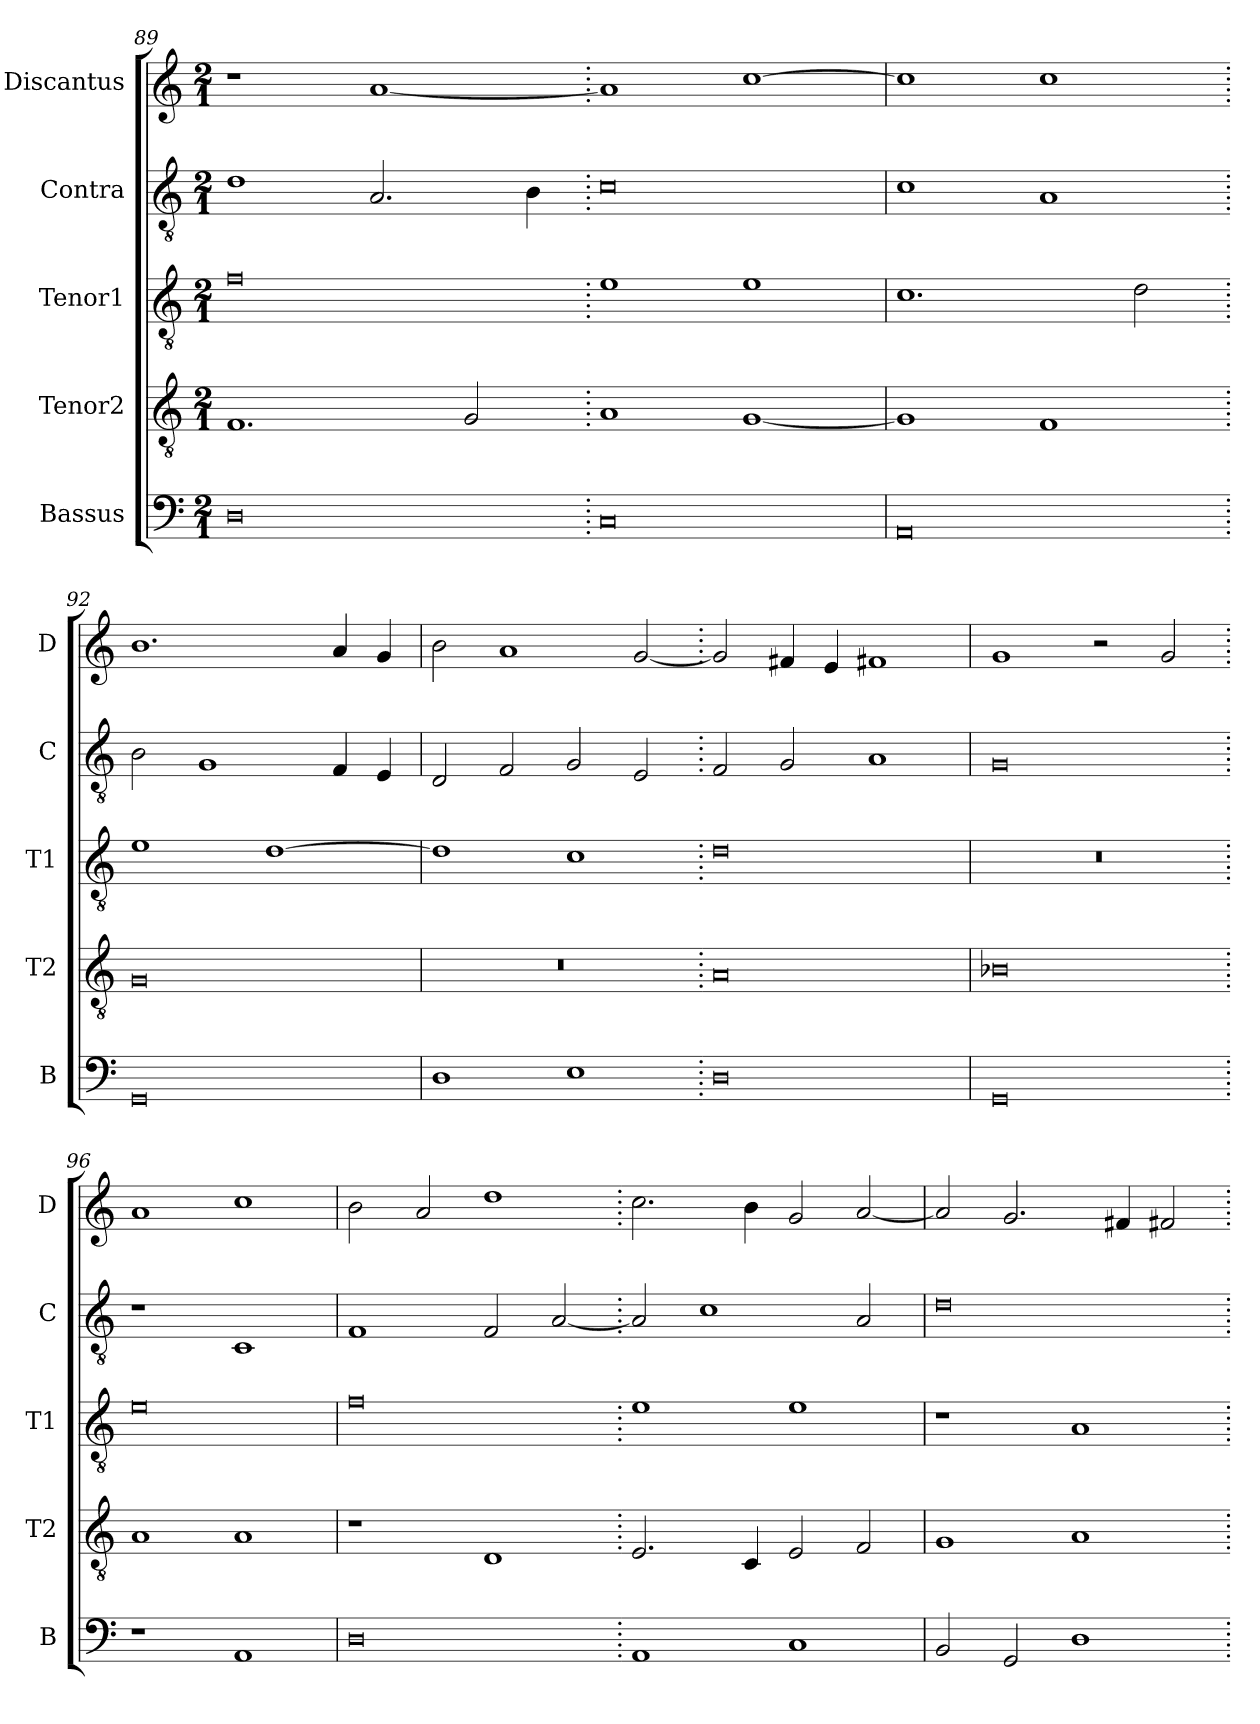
**kern	**kern	**kern	**kern	**kern
*part5	*part4	*part3	*part2	*part1
*staff5	*staff4	*staff3	*staff2	*staff1
*I"Bassus	*I"Tenor2	*I"Tenor1	*I"Contra	*I"Discantus
*I'B	*I'T2	*I'T1	*I'C	*I'D
*clefF4	*clefGv2	*clefGv2	*clefGv2	*clefG2
*k[]	*k[]	*k[]	*k[]	*k[]
*M2/1	*M2/1	*M2/1	*M2/1	*M2/1
=89	=89	=89	=89	=89
0D	1.F	0f	1d	1r
.	.	.	2.A/	[1a
.	2G/	.	.	.
.	.	.	4B\	.
=90.	=90.	=90.	=90.	=90.
0C	1A	1e	0c	1a]
.	[1G	1e	.	[1cc
=91	=91	=91	=91	=91
0AA	1G]	1.c	1c	1cc]
.	1F	.	1A	1cc
.	.	2d\	.	.
=92.	=92.	=92.	=92.	=92.
0GG	0G	1e	2B\	1.b
.	.	.	1G	.
.	.	[1d	.	.
.	.	.	4F/	4a/
.	.	.	4E/	4g/
=93	=93	=93	=93	=93
1D	0r	1d]	2D/	2b\
.	.	.	2F/	1a
1E	.	1c	2G/	.
.	.	.	2E/	[2g/
=94.	=94.	=94.	=94.	=94.
0D	0A	0d	2F/	2g/]
.	.	.	2G/	4f#X/
.	.	.	.	4e/
.	.	.	1A	1f#X
=95	=95	=95	=95	=95
0GG	0B-X	0r	0G	1g
.	.	.	.	2r
.	.	.	.	2g/
=96.	=96.	=96.	=96.	=96.
1r	1A	0e	1r	1a
1AA	1A	.	1C	1cc
=97	=97	=97	=97	=97
0D	1r	0f	1F	2b\
.	.	.	.	2a/
.	1D	.	2F/	1dd
.	.	.	[2A/	.
=98.	=98.	=98.	=98.	=98.
1AA	2.E/	1e	2A/]	2.cc\
.	.	.	1c	.
.	4C/	.	.	4b\
1C	2E/	1e	.	2g/
.	2F/	.	2A/	[2a/
=99	=99	=99	=99	=99
2BB/	1G	1r	0d	2a/]
2GG/	.	.	.	2.g/
1D	1A	1A	.	.
.	.	.	.	4f#X/
.	.	.	.	2f#X/
=.	=.	=.	=.	=.
*-	*-	*-	*-	*-
